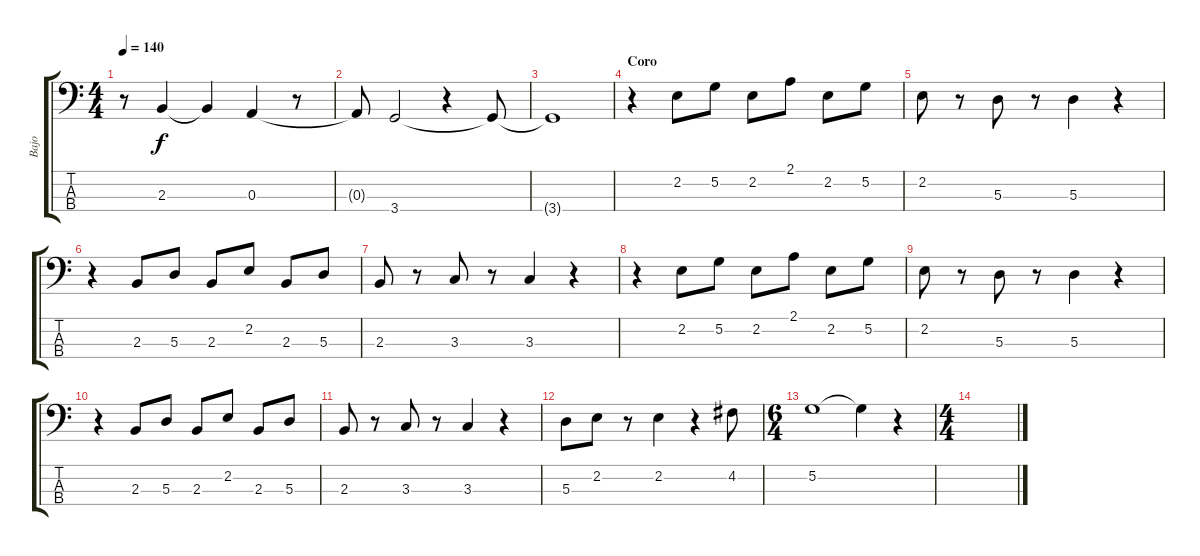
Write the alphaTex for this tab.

\track ("Bajo" "Bajo") {instrument electricbasspick}
\staff {score tabs}
\tuning (G2 D2 A1 E1) {hide}
\ts (4 4)
\tempo 140
\clef f4
\ks c
r.8{dy f} 2.3.4 2.3{t}.4 0.3.4 r.8 |
0.3{t}.8 3.4.2 r.4 3.4{t}.8 |
3.4{t}.1 |
\section ("" "Coro")
r.4 2.2.8 5.2.8 2.2.8 2.1.8 2.2.8 5.2.8 |
\section ("" "")
2.2.8 r.8 5.3.8 r.8 5.3.4 r.4 |
r.4 2.3.8 5.3.8 2.3.8 2.2.8 2.3.8 5.3.8 |
2.3.8 r.8 3.3.8 r.8 3.3.4 r.4 |
r.4 2.2.8 5.2.8 2.2.8 2.1.8 2.2.8 5.2.8 |
2.2.8 r.8 5.3.8 r.8 5.3.4 r.4 |
r.4 2.3.8 5.3.8 2.3.8 2.2.8 2.3.8 5.3.8 |
2.3.8 r.8 3.3.8 r.8 3.3.4 r.4 |
5.3.8 2.2.8 r.8 2.2.4 r.4 4.2.8 |
\ts (6 4)
5.2.1 5.2{t}.4 r.4 |
\ts (4 4)
